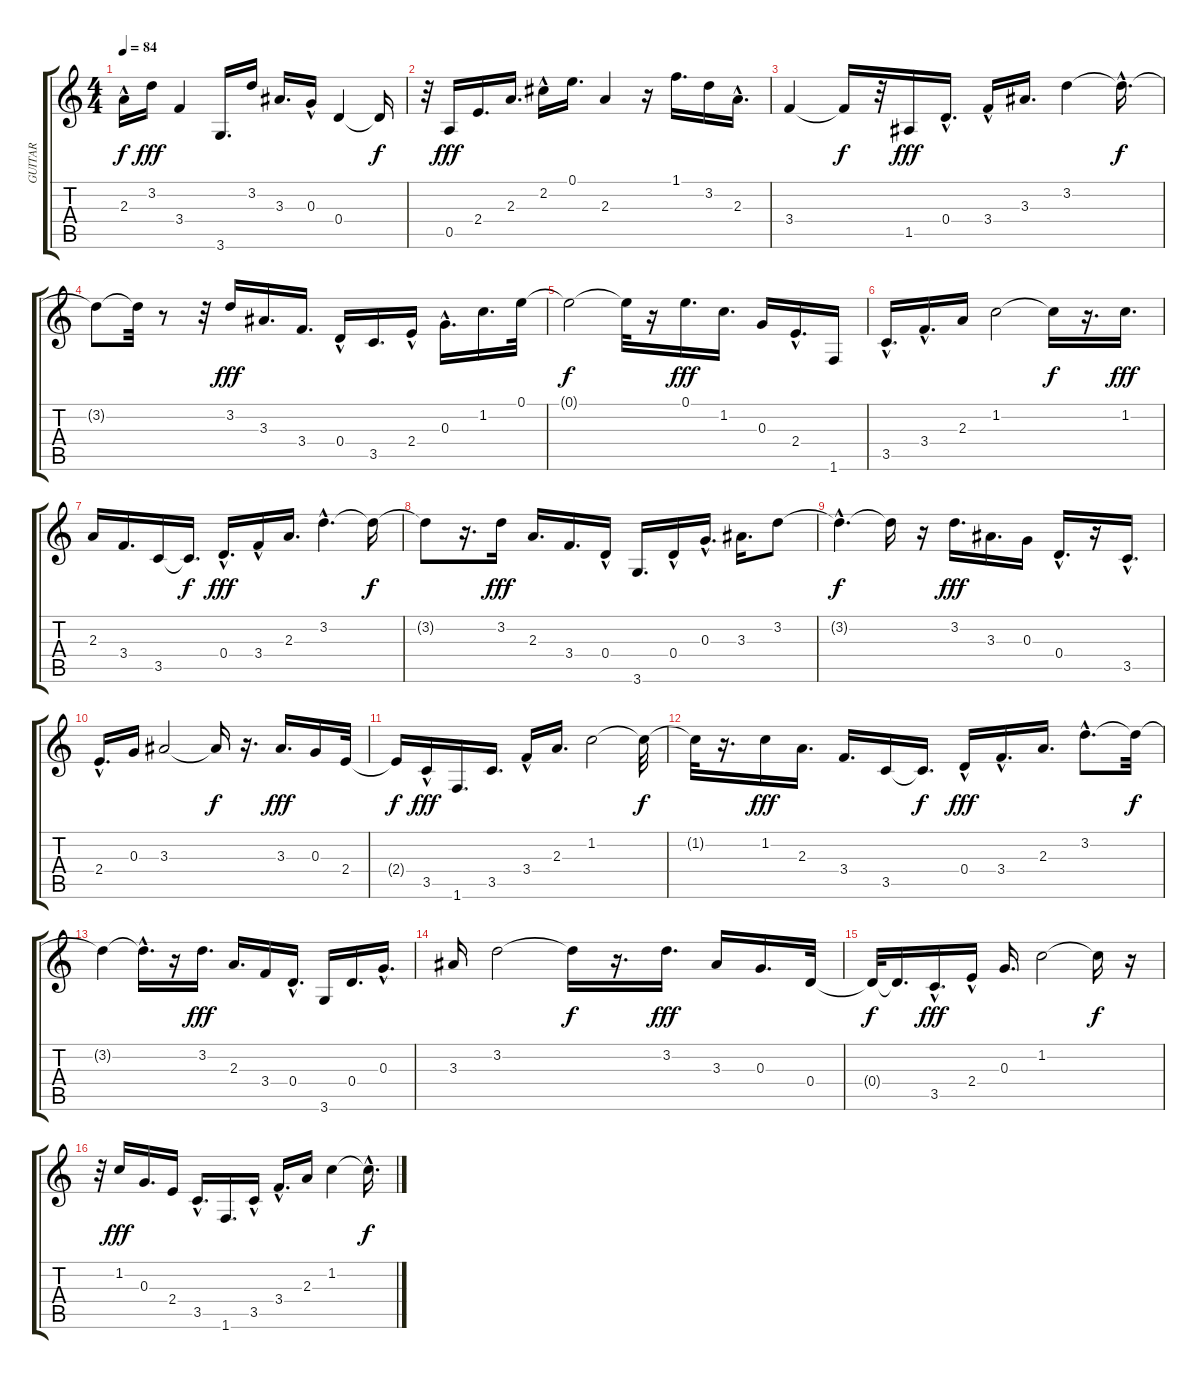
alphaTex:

\track ("GUITAR" "GUITAR") {instrument acousticguitarsteel}
\staff {score tabs}
\tuning (E4 B3 G3 D3 A2 E2) {hide}
\ts (4 4)
\tempo 84
\clef g2
\ks c
2.3{hac t}.16{dy f} 3.2.16{dy fff} 3.4.4 3.6.16{d} 3.2.16 3.3.16{d} 0.3{hac}.16 0.4.4 0.4{t}.16{dy f} |
r.32 0.5.16{dy fff} 2.4.16{d} 2.3.16{d} 2.2{hac}.16 0.1.16{d} 2.3.4 r.16 1.1.16{d} 3.2.16 2.3{hac}.16{d} |
3.4.4 3.4{t}.16{dy f} r.32 1.5.16{dy fff} 0.4{hac}.16{d} 3.4{hac}.16 3.3.16{d} 3.2.4 3.2{hac t}.16{d dy f} |
3.2{t}.8 3.2{t}.32 r.8 r.32 3.2.16{dy fff} 3.3.16{d} 3.4.16{d} 0.4{hac}.16 3.5.16{d} 2.4{hac}.16 0.3{hac}.16{d} 1.2.16{d} 0.1.32 |
0.1{t}.2{dy f} 0.1{t}.32 r.16 0.1.16{d dy fff} 1.2.16{d} 0.3.16 2.4{hac}.16{d} 1.6.16 |
3.5{hac}.16{d} 3.4{hac}.16{d} 2.3.16 1.2.2 1.2{t}.16{dy f} r.16{d} 1.2.16{d dy fff} |
2.3.16 3.4.16{d} 3.5.16 3.5{t}.16{d dy f} 0.4{hac}.16{d dy fff} 3.4{hac}.16 2.3.16{d} 3.2{hac}.4{d} 3.2{t}.16{dy f} |
3.2{t}.8 r.16{d} 3.2.16{dy fff} 2.3.16{d} 3.4.16{d} 0.4{hac}.16 3.6.16{d} 0.4{hac}.16 0.3{hac}.16{d} 3.3.16{d} 3.2.8 |
3.2{hac t}.4{d dy f} 3.2{t}.16 r.16 3.2.16{d dy fff} 3.3.16{d} 0.3.16 0.4{hac}.16{d} r.16 3.5{hac}.16{d} |
2.4{hac}.16{d} 0.3.16 3.3.2 3.3{t}.16{dy f} r.16{d} 3.3.16{d dy fff} 0.3.16 2.4.32 |
2.4{t}.16{dy f} 3.5{hac}.16{dy fff} 1.6.16{d} 3.5.16{d} 3.4{hac}.16 2.3.16{d} 1.2.2 1.2{t}.32{dy f} |
1.2{t}.32 r.16{d} 1.2.16{dy fff} 2.3.16{d} 3.4.16{d} 3.5.16 3.5{t}.16{d dy f} 0.4{hac}.16{dy fff} 3.4{hac}.16{d} 2.3.16{d} 3.2{hac}.8{d} 3.2{t}.32{dy f} |
3.2{t}.4 3.2{hac t}.16{d} r.16 3.2.16{d dy fff} 2.3.16{d} 3.4.16 0.4{hac}.16{d} 3.6.16 0.4.16{d} 0.3{hac}.16{d} |
3.3.16 3.2.2 3.2{t}.16{dy f} r.16{d} 3.2.16{d dy fff} 3.3.16 0.3.16{d} 0.4.32 |
0.4{t}.32{dy f} 0.4{t}.16{d} 3.5{hac}.16{d dy fff} 2.4{hac}.16 0.3.16{d} 1.2.2 1.2{t}.16{dy f} r.16 |
r.32 1.2.16{dy fff} 0.3.16{d} 2.4.16 3.5{hac}.16{d} 1.6.16{d} 3.5{hac}.16 3.4{hac}.16{d} 2.3.16 1.2.4 1.2{hac t}.16{d dy f}
